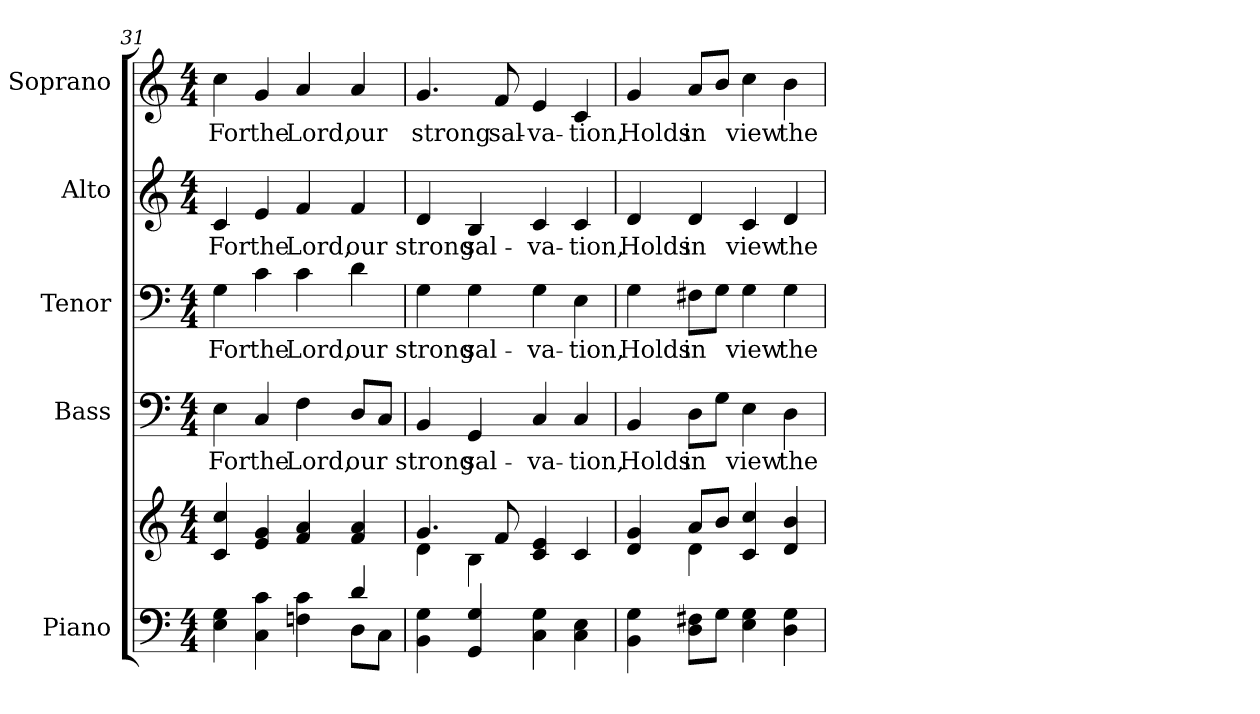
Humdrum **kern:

**kern	**kern	**kern	**text	**kern	**text	**kern	**text	**kern	**text
*part5	*part5	*part4	*part4	*part3	*part3	*part2	*part2	*part1	*part1
*staff6	*staff5	*staff4	*staff4	*staff3	*staff3	*staff2	*staff2	*staff1	*staff1
*I"Piano	*	*I"Bass	*	*I"Tenor	*	*I"Alto	*	*I"Soprano	*
*I'Pno.	*	*I'B.	*	*I'T.	*	*I'A.	*	*I'S.	*
!!LO:PB:g=z
*clefF4	*clefG2	*clefF4	*	*clefF4	*	*clefG2	*	*clefG2	*
*k[]	*k[]	*k[]	*	*k[]	*	*k[]	*	*k[]	*
*C:	*C:	*C:	*	*C:	*	*C:	*	*C:	*
*M4/4	*M4/4	*M4/4	*	*M4/4	*	*M4/4	*	*M4/4	*
=31	=31	=31	=31	=31	=31	=31	=31	=31	=31
*^	*	*	*	*	*	*	*	*	*
!	!	!	!	!LO:LY:b:color=#000000	!	!	!	!	!	!
!	!	!	!	!	!	!LO:LY:b:color=#000000	!	!	!	!
!	!	!	!	!	!	!	!	!LO:LY:b:color=#000000	!	!
!	!	!	!	!	!	!	!	!	!	!LO:LY:b:color=#000000
4Ei\ 4Gi	2ryy	4ci/ 4cci	4Ei\	For	4Gi\	For	4ci/	For	4cci\	For
!	!	!	!	!LO:LY:b:color=#000000	!	!	!	!	!	!
!	!	!	!	!	!	!LO:LY:b:color=#000000	!	!	!	!
!	!	!	!	!	!	!	!	!LO:LY:b:color=#000000	!	!
!	!	!	!	!	!	!	!	!	!	!LO:LY:b:color=#000000
4Ci\ 4ci	.	4ei/ 4gi	4Ci/	the	4ci\	the	4ei/	the	4gi/	the
!	!	!	!	!LO:LY:b:color=#000000	!	!	!	!	!	!
!	!	!	!	!	!	!LO:LY:b:color=#000000	!	!	!	!
!	!	!	!	!	!	!	!	!LO:LY:b:color=#000000	!	!
!	!	!	!	!	!	!	!	!	!	!LO:LY:b:color=#000000
4Fni\ 4ci	4ryy	4fi/ 4ai	4Fi\	Lord,	4ci\	Lord,	4fi/	Lord,	4ai/	Lord,
!	!	!	!	!LO:LY:b:color=#000000	!	!	!	!	!	!
!	!	!	!	!	!	!LO:LY:b:color=#000000	!	!	!	!
!	!	!	!	!	!	!	!	!LO:LY:b:color=#000000	!	!
!	!	!	!	!	!	!	!	!	!	!LO:LY:b:color=#000000
4di/	8Di\L	4fi/ 4ai	8Di/L	our	4di\	our	4fi/	our	4ai/	our
.	8Ci\J	.	8Ci/J	.	.	.	.	.	.	.
*v	*v	*	*	*	*	*	*	*	*	*
=32	=32	=32	=32	=32	=32	=32	=32	=32	=32
*	*^	*	*	*	*	*	*	*	*
*^	*	*	*	*	*	*	*	*	*	*
!	!	!	!	!	!LO:LY:b:color=#000000	!	!	!	!	!	!
*v	*v	*	*	*	*	*	*	*	*	*	*
*^	*	*	*	*	*	*	*	*	*	*
!	!	!	!	!	!	!	!LO:LY:b:color=#000000	!	!	!	!
*v	*v	*	*	*	*	*	*	*	*	*	*
*^	*	*	*	*	*	*	*	*	*	*
!	!	!	!	!	!	!	!	!	!LO:LY:b:color=#000000	!	!
*v	*v	*	*	*	*	*	*	*	*	*	*
*^	*	*	*	*	*	*	*	*	*	*
!	!	!	!	!	!	!	!	!	!	!	!LO:LY:b:color=#000000
*v	*v	*	*	*	*	*	*	*	*	*	*
4BBi\ 4Gi	4.gi/	4di\	4BBi/	strong	4Gi\	strong	4di/	strong	4.gi/	strong
!	!	!	!	!LO:LY:b:color=#000000	!	!	!	!	!	!
!	!	!	!	!	!	!LO:LY:b:color=#000000	!	!	!	!
!	!	!	!	!	!	!	!	!LO:LY:b:color=#000000	!	!
4GGi/ 4Gi	.	4Bi\	4GGi/	sal-	4Gi\	sal-	4Bi/	sal-	.	.
!	!	!	!	!	!	!	!	!	!	!LO:LY:b:color=#000000
.	8fi/	.	.	.	.	.	.	.	8fi/	sal-
!	!	!	!	!LO:LY:b:color=#000000	!	!	!	!	!	!
!	!	!	!	!	!	!LO:LY:b:color=#000000	!	!	!	!
!	!	!	!	!	!	!	!	!LO:LY:b:color=#000000	!	!
!	!	!	!	!	!	!	!	!	!	!LO:LY:b:color=#000000
4Ci\ 4Gi	4ci/ 4ei	2ryy	4Ci/	-va-	4Gi\	-va-	4ci/	-va-	4ei/	-va-
!	!	!	!	!LO:LY:b:color=#000000	!	!	!	!	!	!
!	!	!	!	!	!	!LO:LY:b:color=#000000	!	!	!	!
!	!	!	!	!	!	!	!	!LO:LY:b:color=#000000	!	!
!	!	!	!	!	!	!	!	!	!	!LO:LY:b:color=#000000
4Ci\ 4Ei	4ci/	.	4Ci/	-tion,	4Ei\	-tion,	4ci/	-tion,	4ci/	-tion,
!!LO:PB:g=z
=33	=33	=33	=33	=33	=33	=33	=33	=33	=33	=33
!	!	!	!	!LO:LY:b:color=#000000	!	!	!	!	!	!
!	!	!	!	!	!	!LO:LY:b:color=#000000	!	!	!	!
!	!	!	!	!	!	!	!	!LO:LY:b:color=#000000	!	!
!	!	!	!	!	!	!	!	!	!	!LO:LY:b:color=#000000
4BBi\ 4Gi	4di/ 4gi	4ryy	4BBi/	Holds	4Gi\	Holds	4di/	Holds	4gi/	Holds
!	!	!	!	!LO:LY:b:color=#000000	!	!	!	!	!	!
!	!	!	!	!	!	!LO:LY:b:color=#000000	!	!	!	!
!	!	!	!	!	!	!	!	!LO:LY:b:color=#000000	!	!
!	!	!	!	!	!	!	!	!	!	!LO:LY:b:color=#000000
8Di\ 8F#XiL	8ai/L	4di\	8Di\L	in	8F#Xi\L	in	4di/	in	8ai/L	in
8Gi\J	8bi/J	.	8Gi\J	.	8Gi\J	.	.	.	8bi/J	.
!	!	!	!	!LO:LY:b:color=#000000	!	!	!	!	!	!
!	!	!	!	!	!	!LO:LY:b:color=#000000	!	!	!	!
!	!	!	!	!	!	!	!	!LO:LY:b:color=#000000	!	!
!	!	!	!	!	!	!	!	!	!	!LO:LY:b:color=#000000
4Ei\ 4Gi	4ci/ 4cci	2ryy	4Ei\	view	4Gi\	view	4ci/	view	4cci\	view
!	!	!	!	!LO:LY:b:color=#000000	!	!	!	!	!	!
!	!	!	!	!	!	!LO:LY:b:color=#000000	!	!	!	!
!	!	!	!	!	!	!	!	!LO:LY:b:color=#000000	!	!
!	!	!	!	!	!	!	!	!	!	!LO:LY:b:color=#000000
4Di\ 4Gi	4di/ 4bi	.	4Di\	the	4Gi\	the	4di/	the	4bi\	the
*	*v	*v	*	*	*	*	*	*	*	*
=	=	=	=	=	=	=	=	=	=
*-	*-	*-	*-	*-	*-	*-	*-	*-	*-
